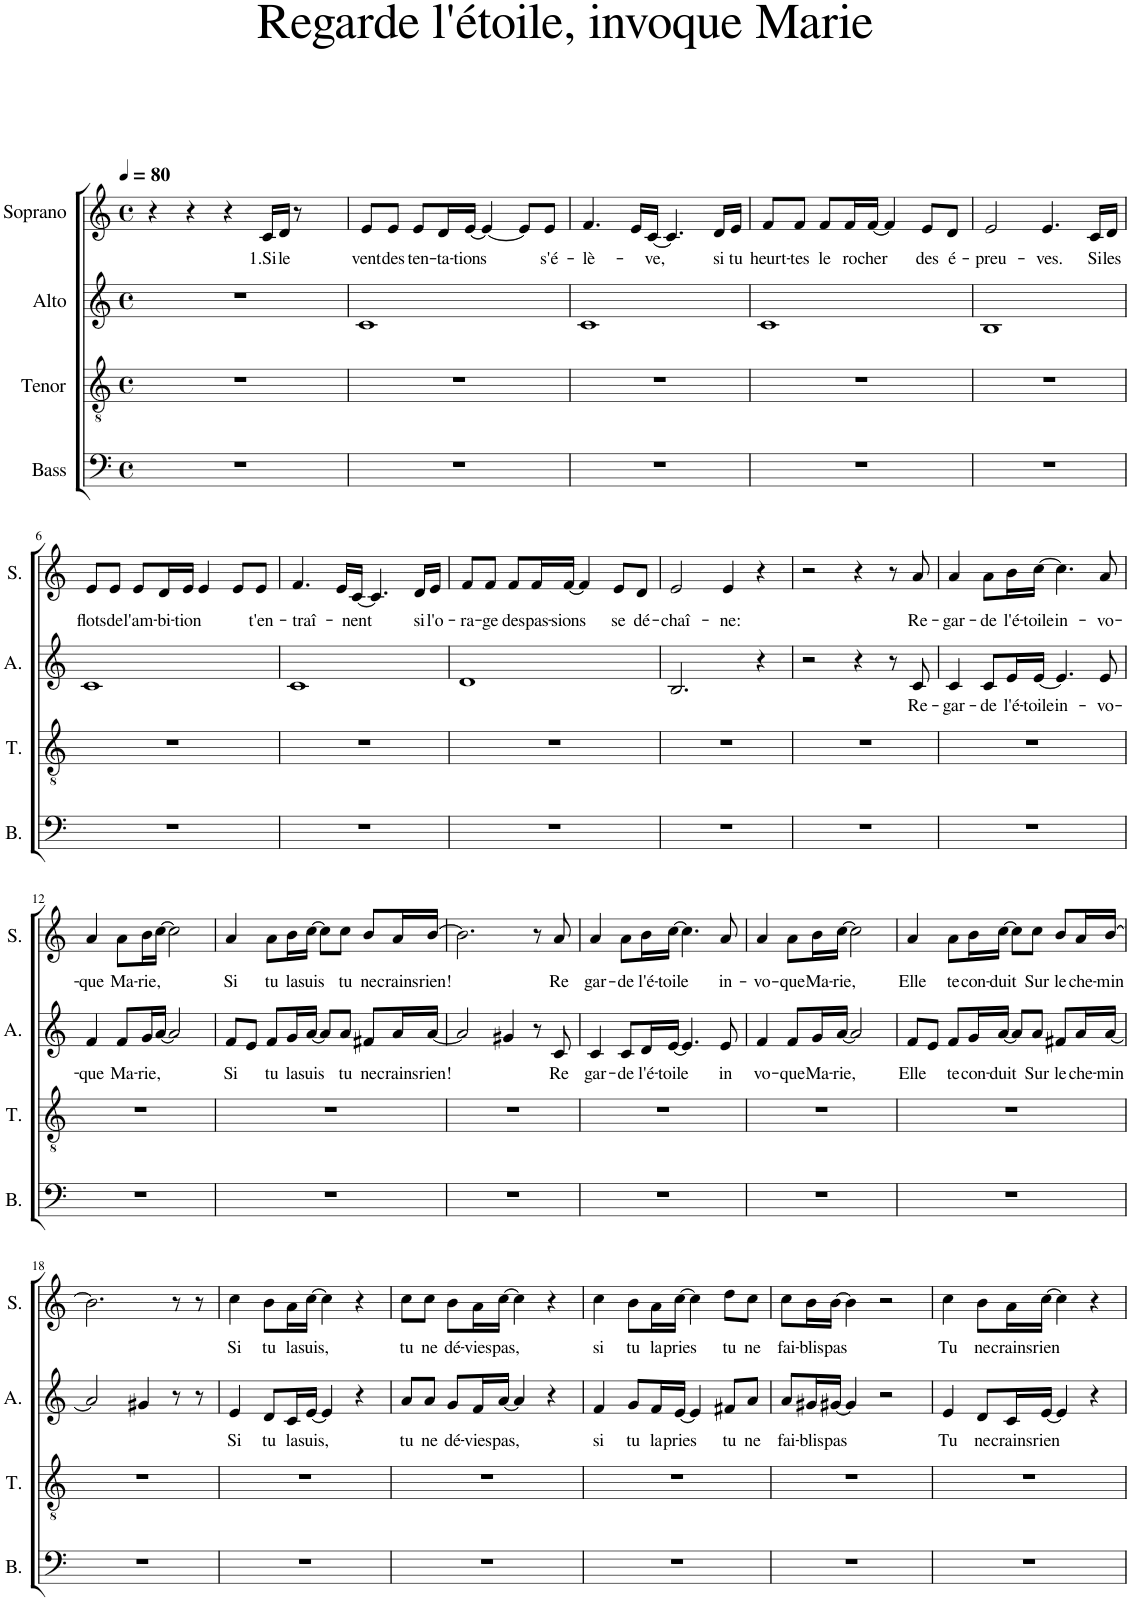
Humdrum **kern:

**kern	**kern	**kern	**text	**kern	**text
*part4	*part3	*part2	*part2	*part1	*part1
*staff4	*staff3	*staff2	*staff2	*staff1	*staff1
*I"Bass	*I"Tenor	*I"Alto	*	*I"Soprano	*
*I'B.	*I'T.	*I'A.	*	*I'S.	*
*clefF4	*clefGv2	*clefG2	*	*clefG2	*
*k[]	*k[]	*k[]	*	*k[]	*
*M4/4	*M4/4	*M4/4	*	*M4/4	*
*met(c)	*met(c)	*met(c)	*	*met(c)	*
*MM80	*MM80	*MM80	*	*MM80	*
=1	=1	=1	=1	=1	=1
1r	1r	1r	.	4r	.
.	.	.	.	4r	.
.	.	.	.	4r	.
!	!	!	!	!	!LO:LY:b
.	.	.	.	16c/LL	1.Si
!	!	!	!	!	!LO:LY:b
.	.	.	.	16d/JJ	le
.	.	.	.	8r	.
=2	=2	=2	=2	=2	=2
!	!	!	!	!	!LO:LY:b
1r	1r	1c	.	8e/L	vent
!	!	!	!	!	!LO:LY:b
.	.	.	.	8e/J	des
!	!	!	!	!	!LO:LY:b
.	.	.	.	8e/L	ten-
!	!	!	!	!	!LO:LY:b
.	.	.	.	16d/L	-ta-
!	!	!	!	!	!LO:LY:b
.	.	.	.	[16e/JJ	-tions
.	.	.	.	4e/_	.
.	.	.	.	8e/L]	.
!	!	!	!	!	!LO:LY:b
.	.	.	.	8e/J	s'é-
=3	=3	=3	=3	=3	=3
!	!	!	!	!	!LO:LY:b
1r	1r	1c	.	4.f/	-lè-
.	.	.	.	16e/LL	.
!	!	!	!	!	!LO:LY:b
.	.	.	.	[16c/JJ	-ve,
.	.	.	.	4.c/]	.
!	!	!	!	!	!LO:LY:b
.	.	.	.	16d/LL	si
!	!	!	!	!	!LO:LY:b
.	.	.	.	16e/JJ	tu
=4	=4	=4	=4	=4	=4
!	!	!	!	!	!LO:LY:b
1r	1r	1c	.	8f/L	heurt-
!	!	!	!	!	!LO:LY:b
.	.	.	.	8f/J	-tes
!	!	!	!	!	!LO:LY:b
.	.	.	.	8f/L	le
!	!	!	!	!	!LO:LY:b
.	.	.	.	16f/L	ro
!	!	!	!	!	!LO:LY:b
.	.	.	.	[16f/JJ	cher
.	.	.	.	4f/]	.
!	!	!	!	!	!LO:LY:b
.	.	.	.	8e/L	des
!	!	!	!	!	!LO:LY:b
.	.	.	.	8d/J	é-
=5	=5	=5	=5	=5	=5
!	!	!	!	!	!LO:LY:b
1r	1r	1B	.	2e/	-preu-
!	!	!	!	!	!LO:LY:b
.	.	.	.	4.e/	-ves.
!	!	!	!	!	!LO:LY:b
.	.	.	.	16c/LL	Si
!	!	!	!	!	!LO:LY:b
.	.	.	.	16d/JJ	les
!!LO:LB:g=z
=6	=6	=6	=6	=6	=6
!	!	!	!	!	!LO:LY:b
1r	1r	1c	.	8e/L	flots
!	!	!	!	!	!LO:LY:b
.	.	.	.	8e/J	de
!	!	!	!	!	!LO:LY:b
.	.	.	.	8e/L	l'am-
!	!	!	!	!	!LO:LY:b
.	.	.	.	16d/L	-bi-
!	!	!	!	!	!LO:LY:b
.	.	.	.	16e/JJ	-tion
.	.	.	.	4e/	.
.	.	.	.	8e/L	.
!	!	!	!	!	!LO:LY:b
.	.	.	.	8e/J	-t'en-
=7	=7	=7	=7	=7	=7
!	!	!	!	!	!LO:LY:b
1r	1r	1c	.	4.f/	-traî-
.	.	.	.	16e/LL	.
!	!	!	!	!	!LO:LY:b
.	.	.	.	[16c/JJ	-nent
.	.	.	.	4.c/]	.
!	!	!	!	!	!LO:LY:b
.	.	.	.	16d/LL	si
!	!	!	!	!	!LO:LY:b
.	.	.	.	16e/JJ	l'o-
=8	=8	=8	=8	=8	=8
!	!	!	!	!	!LO:LY:b
1r	1r	1d	.	8f/L	-ra-
!	!	!	!	!	!LO:LY:b
.	.	.	.	8f/J	-ge
!	!	!	!	!	!LO:LY:b
.	.	.	.	8f/L	des
!	!	!	!	!	!LO:LY:b
.	.	.	.	16f/L	pas-
!	!	!	!	!	!LO:LY:b
.	.	.	.	[16f/JJ	-sions
.	.	.	.	4f/]	.
!	!	!	!	!	!LO:LY:b
.	.	.	.	8e/L	se
!	!	!	!	!	!LO:LY:b
.	.	.	.	8d/J	dé-
=9	=9	=9	=9	=9	=9
!	!	!	!	!	!LO:LY:b
1r	1r	2.B/	.	2e/	-chaî-
!	!	!	!	!	!LO:LY:b
.	.	.	.	4e/	-ne:
.	.	4r	.	4r	.
=10	=10	=10	=10	=10	=10
1r	1r	2r	.	2r	.
.	.	4r	.	4r	.
.	.	8r	.	8r	.
!	!	!	!LO:LY:b	!	!LO:LY:b
.	.	8c/	Re-	8a/	Re-
=11	=11	=11	=11	=11	=11
!	!	!	!LO:LY:b	!	!LO:LY:b
1r	1r	4c/	-gar-	4a/	-gar-
!	!	!	!LO:LY:b	!	!LO:LY:b
.	.	8c/L	-de	8a\L	-de
!	!	!	!LO:LY:b	!	!LO:LY:b
.	.	16e/L	l'é-	16b\L	l'é-
!	!	!	!LO:LY:b	!	!LO:LY:b
.	.	[16e/JJ	-toile	[16cc\JJ	-toile
!	!	!	!LO:LY:b	!	!LO:LY:b
.	.	4.e/]	in-	4.cc\]	in-
!	!	!	!LO:LY:b	!	!LO:LY:b
.	.	8e/	-vo-	8a/	-vo-
!!LO:LB:g=z
=12	=12	=12	=12	=12	=12
!	!	!	!LO:LY:b	!	!LO:LY:b
1r	1r	4f/	-que	4a/	-que
!	!	!	!LO:LY:b	!	!LO:LY:b
.	.	8f/L	Ma-	8a\L	Ma-
!	!	!	!LO:LY:b	!	!LO:LY:b
.	.	16g/L	-rie,	16b\L	-rie,
.	.	[16a/JJ	.	[16cc\JJ	.
.	.	2a/]	.	2cc\]	.
=13	=13	=13	=13	=13	=13
!	!	!	!LO:LY:b	!	!LO:LY:b
1r	1r	8f/L	Si	4a/	Si
.	.	8e/J	.	.	.
!	!	!	!LO:LY:b	!	!LO:LY:b
.	.	8f/L	tu	8a\L	tu
!	!	!	!LO:LY:b	!	!LO:LY:b
.	.	16g/L	la	16b\L	la
!	!	!	!LO:LY:b	!	!LO:LY:b
.	.	[16a/JJ	suis	[16cc\JJ	suis
.	.	8a/L]	.	8cc\L]	.
!	!	!	!LO:LY:b	!	!LO:LY:b
.	.	8a/J	tu	8cc\J	tu
!	!	!	!LO:LY:b	!	!LO:LY:b
.	.	8f#X/L	ne	8b/L	ne
!	!	!	!LO:LY:b	!	!LO:LY:b
.	.	16a/L	crains	16a/L	crains
!	!	!	!LO:LY:b	!	!LO:LY:b
.	.	[16a/JJ	rien!	[16b/JJ	rien!
=14	=14	=14	=14	=14	=14
1r	1r	2a/]	.	2.b\]	.
.	.	4g#X/	.	.	.
.	.	8r	.	8r	.
!	!	!	!LO:LY:b	!	!LO:LY:b
.	.	8c/	Re	8a/	Re
=15	=15	=15	=15	=15	=15
!	!	!	!LO:LY:b	!	!LO:LY:b
1r	1r	4c/	gar-	4a/	gar-
!	!	!	!LO:LY:b	!	!LO:LY:b
.	.	8c/L	-de	8a\L	-de
!	!	!	!LO:LY:b	!	!LO:LY:b
.	.	16d/L	l'é-	16b\L	l'é-
!	!	!	!LO:LY:b	!	!LO:LY:b
.	.	[16e/JJ	-toile	[16cc\JJ	-toile
.	.	4.e/]	.	4.cc\]	.
!	!	!	!LO:LY:b	!	!LO:LY:b
.	.	8e/	in	8a/	in-
=16	=16	=16	=16	=16	=16
!	!	!	!LO:LY:b	!	!LO:LY:b
1r	1r	4f/	-vo-	4a/	-vo-
!	!	!	!LO:LY:b	!	!LO:LY:b
.	.	8f/L	-que	8a\L	-que
!	!	!	!LO:LY:b	!	!LO:LY:b
.	.	16g/L	Ma-	16b\L	Ma-
!	!	!	!LO:LY:b	!	!LO:LY:b
.	.	[16a/JJ	-rie,	[16cc\JJ	-rie,
.	.	2a/]	.	2cc\]	.
=17	=17	=17	=17	=17	=17
!	!	!	!LO:LY:b	!	!LO:LY:b
1r	1r	8f/L	Elle	4a/	Elle
.	.	8e/J	.	.	.
!	!	!	!LO:LY:b	!	!LO:LY:b
.	.	8f/L	te	8a\L	te
!	!	!	!LO:LY:b	!	!LO:LY:b
.	.	16g/L	con-	16b\L	con-
!	!	!	!LO:LY:b	!	!LO:LY:b
.	.	[16a/JJ	-duit	[16cc\JJ	-duit
.	.	8a/L]	.	8cc\L]	.
!	!	!	!LO:LY:b	!	!LO:LY:b
.	.	8a/J	Sur	8cc\J	Sur
!	!	!	!LO:LY:b	!	!LO:LY:b
.	.	8f#X/L	le	8b/L	le
!	!	!	!LO:LY:b	!	!LO:LY:b
.	.	16a/L	che-	16a/L	che-
!	!	!	!LO:LY:b	!	!LO:LY:b
.	.	[16a/JJ	-min	[16b/JJ	-min
!!LO:LB:g=z
=18	=18	=18	=18	=18	=18
1r	1r	2a/]	.	2.b\]	.
.	.	4g#X/	.	.	.
.	.	8r	.	8r	.
.	.	8r	.	8r	.
=19	=19	=19	=19	=19	=19
!	!	!	!LO:LY:b	!	!LO:LY:b
1r	1r	4e/	Si	4cc\	Si
!	!	!	!LO:LY:b	!	!LO:LY:b
.	.	8d/L	tu	8b\L	tu
!	!	!	!LO:LY:b	!	!LO:LY:b
.	.	16c/L	la	16a\L	la
!	!	!	!LO:LY:b	!	!LO:LY:b
.	.	[16e/JJ	suis,	[16cc\JJ	suis,
.	.	4e/]	.	4cc\]	.
.	.	4r	.	4r	.
=20	=20	=20	=20	=20	=20
!	!	!	!LO:LY:b	!	!LO:LY:b
1r	1r	8a/L	tu	8cc\L	tu
!	!	!	!LO:LY:b	!	!LO:LY:b
.	.	8a/J	ne	8cc\J	ne
!	!	!	!LO:LY:b	!	!LO:LY:b
.	.	8g/L	dé-	8b\L	dé-
!	!	!	!LO:LY:b	!	!LO:LY:b
.	.	16f/L	-vies	16a\L	-vies
!	!	!	!LO:LY:b	!	!LO:LY:b
.	.	[16a/JJ	pas,	[16cc\JJ	pas,
.	.	4a/]	.	4cc\]	.
.	.	4r	.	4r	.
=21	=21	=21	=21	=21	=21
!	!	!	!LO:LY:b	!	!LO:LY:b
1r	1r	4f/	si	4cc\	si
!	!	!	!LO:LY:b	!	!LO:LY:b
.	.	8g/L	tu	8b\L	tu
!	!	!	!LO:LY:b	!	!LO:LY:b
.	.	16f/L	la	16a\L	la
!	!	!	!LO:LY:b	!	!LO:LY:b
.	.	[16e/JJ	pries	[16cc\JJ	pries
.	.	4e/]	.	4cc\]	.
!	!	!	!LO:LY:b	!	!LO:LY:b
.	.	8f#X/L	tu	8dd\L	tu
!	!	!	!LO:LY:b	!	!LO:LY:b
.	.	8a/J	ne	8cc\J	ne
=22	=22	=22	=22	=22	=22
!	!	!	!LO:LY:b	!	!LO:LY:b
1r	1r	8a/L	fai-	8cc\L	fai-
!	!	!	!LO:LY:b	!	!LO:LY:b
.	.	16g#X/L	-blis	16b\L	-blis
!	!	!	!LO:LY:b	!	!LO:LY:b
.	.	[16g#X/JJ	pas	[16b\JJ	pas
.	.	4g#/]	.	4b\]	.
.	.	2r	.	2r	.
=23	=23	=23	=23	=23	=23
!	!	!	!LO:LY:b	!	!LO:LY:b
1r	1r	4e/	Tu	4cc\	Tu
!	!	!	!LO:LY:b	!	!LO:LY:b
.	.	8d/L	ne	8b\L	ne
!	!	!	!LO:LY:b	!	!LO:LY:b
.	.	16c/L	crains	16a\L	crains
!	!	!	!LO:LY:b	!	!LO:LY:b
.	.	[16e/JJ	rien	[16cc\JJ	rien
.	.	4e/]	.	4cc\]	.
.	.	4r	.	4r	.
=	=	=	=	=	=
*-	*-	*-	*-	*-	*-
